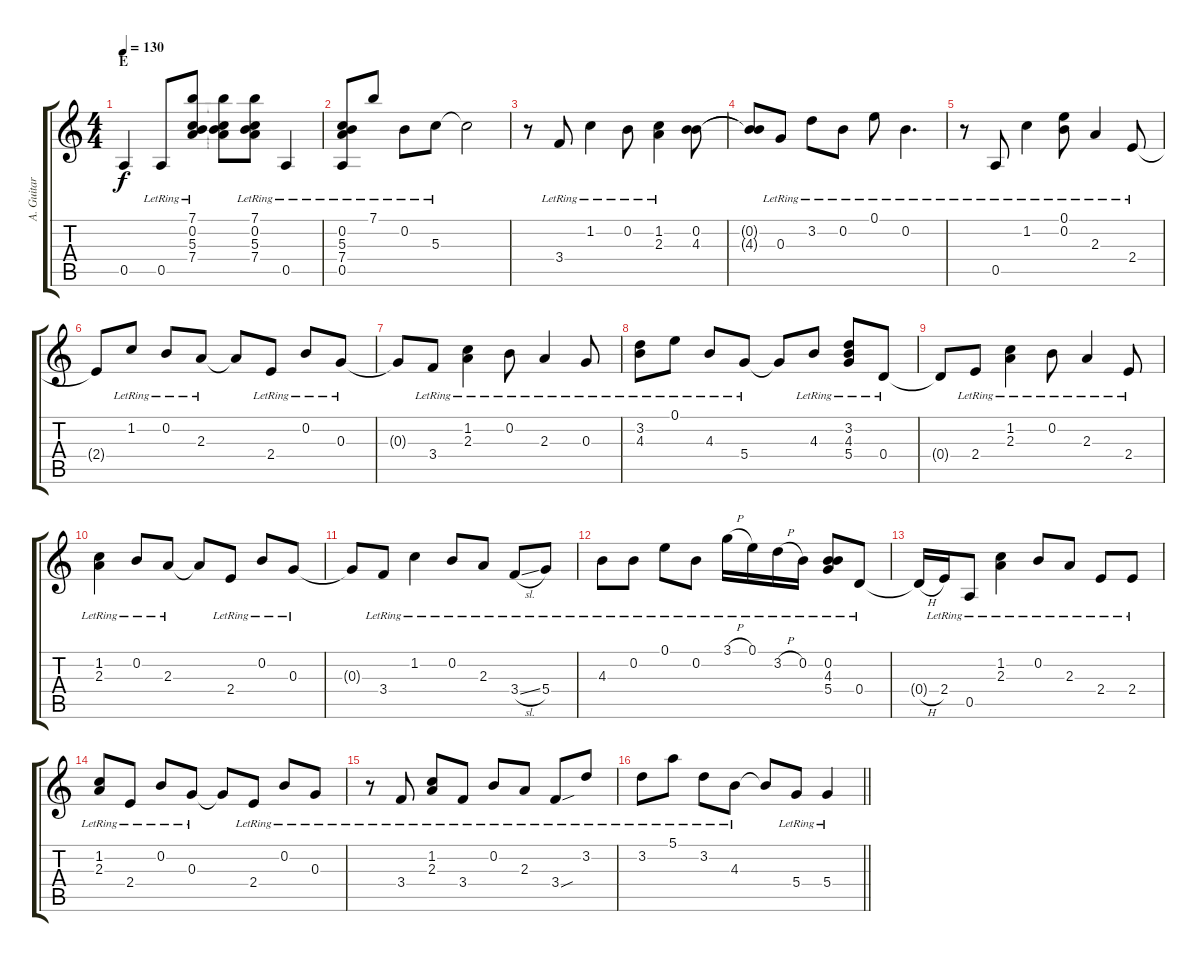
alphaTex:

\track ("A. Guitar" "A. Guitar") {instrument acousticguitarsteel}
\staff {score tabs}
\tuning (E4 B3 G3 D3 A2 E2) {hide}
\ts (4 4)
\section ("" "E")
\tempo 130
\clef g2
\ks c
0.5.4{dy f} 0.5{lr}.8 (7.1{lr} 0.2{lr} 5.3{lr} 7.4{lr}).8 (7.1{t} 0.2{t} 5.3{t} 7.4{t}).8 (7.1{lr} 0.2{lr} 5.3{lr} 7.4{lr}).8 0.5{lr}.4 |
(0.2{lr} 5.3{lr} 7.4{lr} 0.5{lr}).8 7.1{lr}.8 0.2{lr}.8 5.3{lr}.8 5.3{t}.2 |
r.8 3.4{lr}.8 1.2{lr}.4 0.2{lr}.8 (1.2{lr} 2.3{lr}).4 (0.2 4.3).8 |
(0.2{t} 4.3{t}).8 0.3{lr}.8 3.2{lr}.8 0.2{lr}.8 0.1{lr}.8 0.2{lr}.4{d} |
r.8 0.5{lr}.8 1.2{lr}.4 (0.1{lr} 0.2{lr}).8 2.3{lr}.4 2.4{lr}.8 |
2.4{t}.8 1.2{lr}.8 0.2{lr}.8 2.3{lr}.8 2.3{t}.8 2.4{lr}.8 0.2{lr}.8 0.3{lr}.8 |
0.3{t}.8 3.4{lr}.8 (1.2{lr} 2.3{lr}).4 0.2{lr}.8 2.3{lr}.4 0.3{lr}.8 |
(3.2{lr} 4.3{lr}).8 0.1{lr}.8 4.3{lr}.8 5.4{lr}.8 5.4{t}.8 4.3{lr}.8 (3.2{lr} 4.3{lr} 5.4{lr}).8 0.4{lr}.8 |
0.4{t}.8 2.4{lr}.8 (1.2{lr} 2.3{lr}).4 0.2{lr}.8 2.3{lr}.4 2.4{lr}.8 |
(1.2{lr} 2.3{lr}).4 0.2{lr}.8 2.3{lr}.8 2.3{t}.8 2.4{lr}.8 0.2{lr}.8 0.3{lr}.8 |
0.3{t}.8 3.4{lr}.8 1.2{lr}.4 0.2{lr}.8 2.3{lr}.8 3.4{sl lr}.8 5.4{lr}.8 |
4.3{lr}.8 0.2{lr}.8 0.1{lr}.8 0.2{lr}.8 3.1{h lr}.16 0.1{lr}.16 3.2{h lr}.16 0.2{lr}.16 (0.2{lr} 4.3{lr} 5.4{lr}).8 0.4{lr}.8 |
0.4{h t}.16 2.4{lr}.16 0.5{lr}.8 (1.2{lr} 2.3{lr}).4 0.2{lr}.8 2.3{lr}.8 2.4{lr}.8 2.4{lr}.8 |
(1.2{lr} 2.3{lr}).8 2.4{lr}.8 0.2{lr}.8 0.3{lr}.8 0.3{t}.8 2.4{lr}.8 0.2{lr}.8 0.3{lr}.8 |
r.8 3.4{lr}.8 (1.2{lr} 2.3{lr}).8 3.4{lr}.8 0.2{lr}.8 2.3{lr}.8 3.4{sou lr}.8 3.2{lr}.8 |
\barLineRight lightlight
3.2{lr}.8 5.1{lr}.8 3.2{lr}.8 4.3{lr}.8 4.3{t}.8 5.4{lr}.8 5.4{lr}.4
